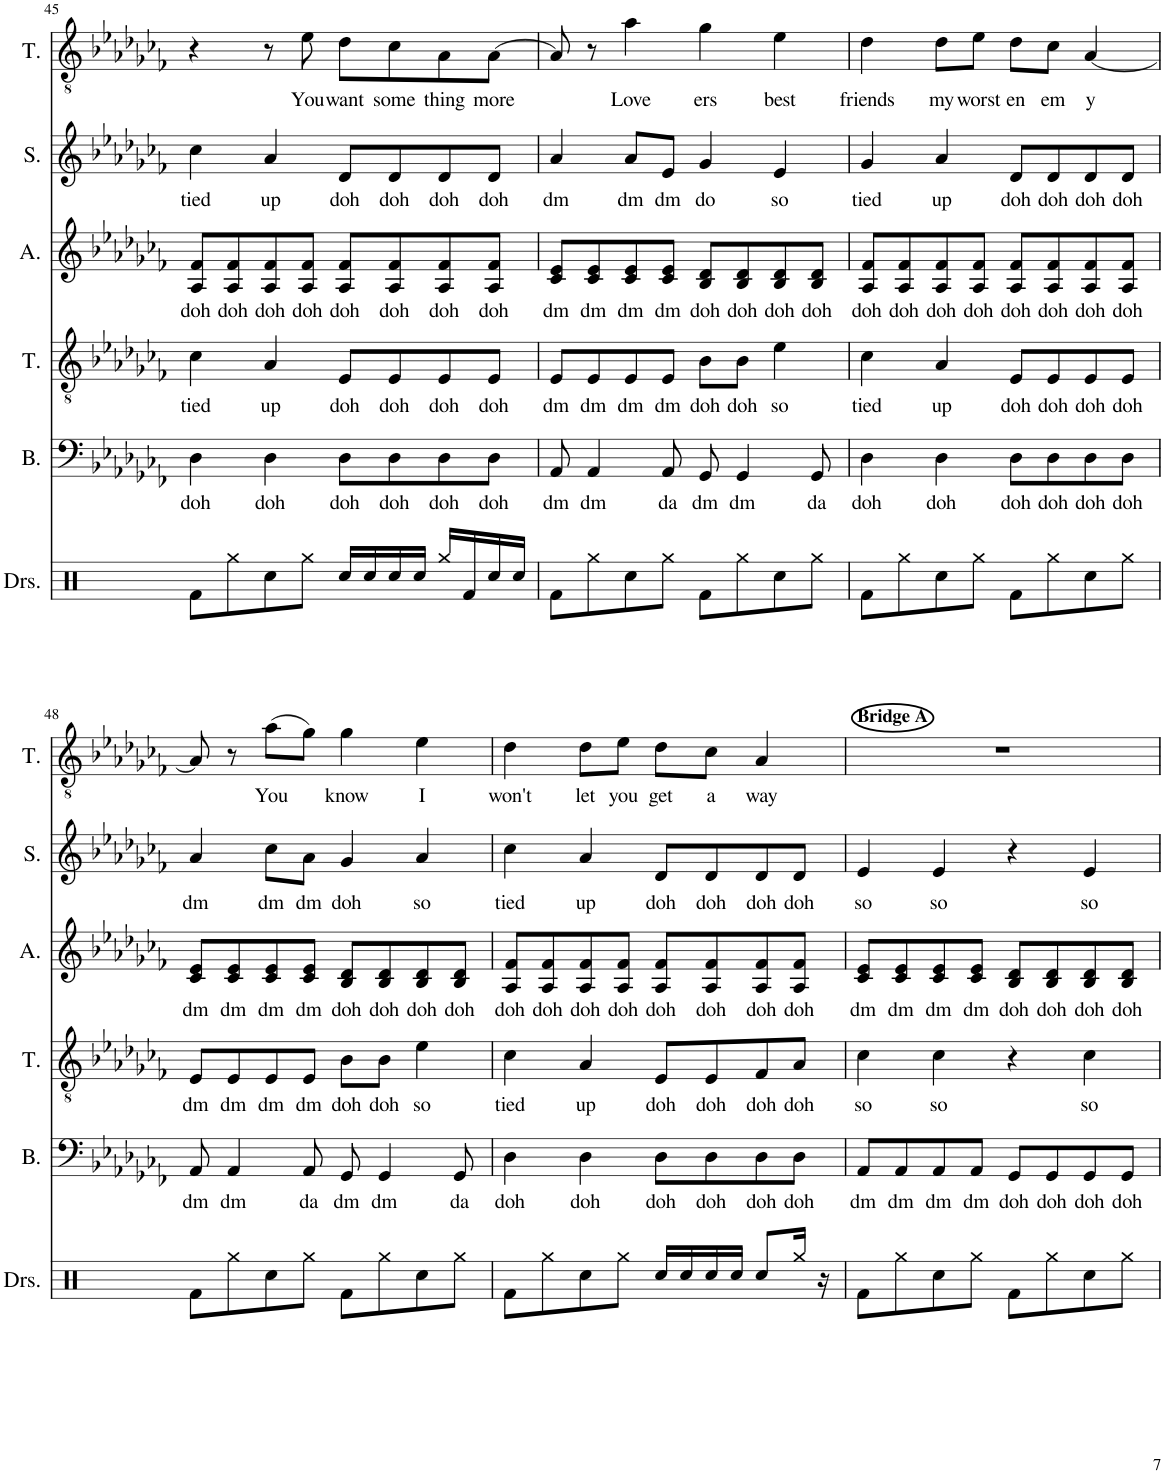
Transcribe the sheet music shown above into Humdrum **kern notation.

**kern	**kern	**text	**kern	**text	**kern	**text	**kern	**text	**kern	**text
*part6	*part5	*part5	*part4	*part4	*part3	*part3	*part2	*part2	*part1	*part1
*staff6	*staff5	*staff5	*staff4	*staff4	*staff3	*staff3	*staff2	*staff2	*staff1	*staff1
*I"Drumset	*I"Bass	*	*I"Tenor	*	*I"Alto	*	*I"Soprano	*	*I"Tenor	*
*I'Drs.	*I'B.	*	*I'T.	*	*I'A.	*	*I'S.	*	*I'T.	*
!!LO:PB:g=z
*clefX	*clefF4	*	*clefGv2	*	*clefG2	*	*clefG2	*	*clefGv2	*
*k[]	*k[b-e-a-d-g-c-f-]	*	*k[b-e-a-d-g-c-f-]	*	*k[b-e-a-d-g-c-f-]	*	*k[b-e-a-d-g-c-f-]	*	*k[b-e-a-d-g-c-f-]	*
*M4/4	*M4/4	*	*M4/4	*	*M4/4	*	*M4/4	*	*M4/4	*
=45	=45	=45	=45	=45	=45	=45	=45	=45	=45	=45
!	!	!LO:LY:b	!	!LO:LY:b	!	!LO:LY:b	!	!LO:LY:b	!	!
8Rf\L	4D-\	doh	4c-\	tied	8A-/ 8f-/L	doh	4cc-\	tied	4r	.
!	!	!	!	!	!	!LO:LY:b	!	!	!	!
8Rgg\	.	.	.	.	8A-/ 8f-/	doh	.	.	.	.
!	!	!LO:LY:b	!	!LO:LY:b	!	!LO:LY:b	!	!LO:LY:b	!	!
8Rcc\	4D-\	doh	4A-/	up	8A-/ 8f-/	doh	4a-/	up	8r	.
!	!	!	!	!	!	!LO:LY:b	!	!	!	!LO:LY:b
8Rgg\J	.	.	.	.	8A-/ 8f-/J	doh	.	.	8e-\	You
!	!	!LO:LY:b	!	!LO:LY:b	!	!LO:LY:b	!	!LO:LY:b	!	!LO:LY:b
16Rcc/LL	8D-\L	doh	8E-/L	doh	8A-/ 8f-/L	doh	8d-/L	doh	8d-\L	want
16Rcc/	.	.	.	.	.	.	.	.	.	.
!	!	!LO:LY:b	!	!LO:LY:b	!	!LO:LY:b	!	!LO:LY:b	!	!LO:LY:b
16Rcc/	8D-\	doh	8E-/	doh	8A-/ 8f-/	doh	8d-/	doh	8c-\	some
16Rcc/JJ	.	.	.	.	.	.	.	.	.	.
!	!	!LO:LY:b	!	!LO:LY:b	!	!LO:LY:b	!	!LO:LY:b	!	!LO:LY:b
16Rgg/LL	8D-\	doh	8E-/	doh	8A-/ 8f-/	doh	8d-/	doh	8A-\	thing
16Rf/	.	.	.	.	.	.	.	.	.	.
!	!	!LO:LY:b	!	!LO:LY:b	!	!LO:LY:b	!	!LO:LY:b	!	!LO:LY:b
16Rcc/	8D-\J	doh	8E-/J	doh	8A-/ 8f-/J	doh	8d-/J	doh	[8A-\J	more
16Rcc/JJ	.	.	.	.	.	.	.	.	.	.
=46	=46	=46	=46	=46	=46	=46	=46	=46	=46	=46
!	!	!LO:LY:b	!	!LO:LY:b	!	!LO:LY:b	!	!LO:LY:b	!	!
8Rf\L	8AA-/	dm	8E-/L	dm	8c-/ 8e-/L	dm	4a-/	dm	8A-/]	.
!	!	!LO:LY:b	!	!LO:LY:b	!	!LO:LY:b	!	!	!	!
8Rgg\	4AA-/	dm	8E-/	dm	8c-/ 8e-/	dm	.	.	8r	.
!	!	!	!	!LO:LY:b	!	!LO:LY:b	!	!LO:LY:b	!	!LO:LY:b
8Rcc\	.	.	8E-/	dm	8c-/ 8e-/	dm	8a-/L	dm	4a-\	Love
!	!	!LO:LY:b	!	!LO:LY:b	!	!LO:LY:b	!	!LO:LY:b	!	!
8Rgg\J	8AA-/	da	8E-/J	dm	8c-/ 8e-/J	dm	8e-/J	dm	.	.
!	!	!LO:LY:b	!	!LO:LY:b	!	!LO:LY:b	!	!LO:LY:b	!	!LO:LY:b
8Rf\L	8GG-/	dm	8B-\L	doh	8B-/ 8d-/L	doh	4g-/	do	4g-\	ers
!	!	!LO:LY:b	!	!LO:LY:b	!	!LO:LY:b	!	!	!	!
8Rgg\	4GG-/	dm	8B-\J	doh	8B-/ 8d-/	doh	.	.	.	.
!	!	!	!	!LO:LY:b	!	!LO:LY:b	!	!LO:LY:b	!	!LO:LY:b
8Rcc\	.	.	4e-\	so	8B-/ 8d-/	doh	4e-/	so	4e-\	best
!	!	!LO:LY:b	!	!	!	!LO:LY:b	!	!	!	!
8Rgg\J	8GG-/	da	.	.	8B-/ 8d-/J	doh	.	.	.	.
=47	=47	=47	=47	=47	=47	=47	=47	=47	=47	=47
!	!	!LO:LY:b	!	!LO:LY:b	!	!LO:LY:b	!	!LO:LY:b	!	!LO:LY:b
8Rf\L	4D-\	doh	4c-\	tied	8A-/ 8f-/L	doh	4g-/	tied	4d-\	friends
!	!	!	!	!	!	!LO:LY:b	!	!	!	!
8Rgg\	.	.	.	.	8A-/ 8f-/	doh	.	.	.	.
!	!	!LO:LY:b	!	!LO:LY:b	!	!LO:LY:b	!	!LO:LY:b	!	!LO:LY:b
8Rcc\	4D-\	doh	4A-/	up	8A-/ 8f-/	doh	4a-/	up	8d-\L	my
!	!	!	!	!	!	!LO:LY:b	!	!	!	!LO:LY:b
8Rgg\J	.	.	.	.	8A-/ 8f-/J	doh	.	.	8e-\J	worst
!	!	!LO:LY:b	!	!LO:LY:b	!	!LO:LY:b	!	!LO:LY:b	!	!LO:LY:b
8Rf\L	8D-\L	doh	8E-/L	doh	8A-/ 8f-/L	doh	8d-/L	doh	8d-\L	en
!	!	!LO:LY:b	!	!LO:LY:b	!	!LO:LY:b	!	!LO:LY:b	!	!LO:LY:b
8Rgg\	8D-\	doh	8E-/	doh	8A-/ 8f-/	doh	8d-/	doh	8c-\J	em
!	!	!LO:LY:b	!	!LO:LY:b	!	!LO:LY:b	!	!LO:LY:b	!	!LO:LY:b
8Rcc\	8D-\	doh	8E-/	doh	8A-/ 8f-/	doh	8d-/	doh	[4A-/	y
!	!	!LO:LY:b	!	!LO:LY:b	!	!LO:LY:b	!	!LO:LY:b	!	!
8Rgg\J	8D-\J	doh	8E-/J	doh	8A-/ 8f-/J	doh	8d-/J	doh	.	.
!!LO:LB:g=z
=48	=48	=48	=48	=48	=48	=48	=48	=48	=48	=48
!	!	!LO:LY:b	!	!LO:LY:b	!	!LO:LY:b	!	!LO:LY:b	!	!
8Rf\L	8AA-/	dm	8E-/L	dm	8c-/ 8e-/L	dm	4a-/	dm	8A-/]	.
!	!	!LO:LY:b	!	!LO:LY:b	!	!LO:LY:b	!	!	!	!
8Rgg\	4AA-/	dm	8E-/	dm	8c-/ 8e-/	dm	.	.	8r	.
!	!	!	!	!LO:LY:b	!	!LO:LY:b	!	!LO:LY:b	!	!LO:LY:b
8Rcc\	.	.	8E-/	dm	8c-/ 8e-/	dm	8cc-\L	dm	(8a-\L	You
!	!	!LO:LY:b	!	!LO:LY:b	!	!LO:LY:b	!	!LO:LY:b	!	!
8Rgg\J	8AA-/	da	8E-/J	dm	8c-/ 8e-/J	dm	8a-\J	dm	8g-\J)	.
!	!	!LO:LY:b	!	!LO:LY:b	!	!LO:LY:b	!	!LO:LY:b	!	!LO:LY:b
8Rf\L	8GG-/	dm	8B-\L	doh	8B-/ 8d-/L	doh	4g-/	doh	4g-\	know
!	!	!LO:LY:b	!	!LO:LY:b	!	!LO:LY:b	!	!	!	!
8Rgg\	4GG-/	dm	8B-\J	doh	8B-/ 8d-/	doh	.	.	.	.
!	!	!	!	!LO:LY:b	!	!LO:LY:b	!	!LO:LY:b	!	!LO:LY:b
8Rcc\	.	.	4e-\	so	8B-/ 8d-/	doh	4a-/	so	4e-\	I
!	!	!LO:LY:b	!	!	!	!LO:LY:b	!	!	!	!
8Rgg\J	8GG-/	da	.	.	8B-/ 8d-/J	doh	.	.	.	.
=49	=49	=49	=49	=49	=49	=49	=49	=49	=49	=49
!	!	!LO:LY:b	!	!LO:LY:b	!	!LO:LY:b	!	!LO:LY:b	!	!LO:LY:b
8Rf\L	4D-\	doh	4c-\	tied	8A-/ 8f-/L	doh	4cc-\	tied	4d-\	won't
!	!	!	!	!	!	!LO:LY:b	!	!	!	!
8Rgg\	.	.	.	.	8A-/ 8f-/	doh	.	.	.	.
!	!	!LO:LY:b	!	!LO:LY:b	!	!LO:LY:b	!	!LO:LY:b	!	!LO:LY:b
8Rcc\	4D-\	doh	4A-/	up	8A-/ 8f-/	doh	4a-/	up	8d-\L	let
!	!	!	!	!	!	!LO:LY:b	!	!	!	!LO:LY:b
8Rgg\J	.	.	.	.	8A-/ 8f-/J	doh	.	.	8e-\J	you
!	!	!LO:LY:b	!	!LO:LY:b	!	!LO:LY:b	!	!LO:LY:b	!	!LO:LY:b
16Rcc/LL	8D-\L	doh	8E-/L	doh	8A-/ 8f-/L	doh	8d-/L	doh	8d-\L	get
16Rcc/	.	.	.	.	.	.	.	.	.	.
!	!	!LO:LY:b	!	!LO:LY:b	!	!LO:LY:b	!	!LO:LY:b	!	!LO:LY:b
16Rcc/	8D-\	doh	8E-/	doh	8A-/ 8f-/	doh	8d-/	doh	8c-\J	a
16Rcc/JJ	.	.	.	.	.	.	.	.	.	.
!	!	!LO:LY:b	!	!LO:LY:b	!	!LO:LY:b	!	!LO:LY:b	!	!LO:LY:b
8Rcc/L	8D-\	doh	8F-/	doh	8A-/ 8f-/	doh	8d-/	doh	4A-/	way
!	!	!LO:LY:b	!	!LO:LY:b	!	!LO:LY:b	!	!LO:LY:b	!	!
16Rgg/Jk	8D-\J	doh	8A-/J	doh	8A-/ 8f-/J	doh	8d-/J	doh	.	.
16r	.	.	.	.	.	.	.	.	.	.
=50	=50	=50	=50	=50	=50	=50	=50	=50	=50	=50
!	!	!	!	!	!	!	!	!	!LO:TX:a:B:t=Bridge A	!
!	!	!LO:LY:b	!	!LO:LY:b	!	!LO:LY:b	!	!LO:LY:b	!	!
8Rf\L	8AA-/L	dm	4c-\	so	8c-/ 8e-/L	dm	4e-/	so	1r	.
!	!	!LO:LY:b	!	!	!	!LO:LY:b	!	!	!	!
8Rgg\	8AA-/	dm	.	.	8c-/ 8e-/	dm	.	.	.	.
!	!	!LO:LY:b	!	!LO:LY:b	!	!LO:LY:b	!	!LO:LY:b	!	!
8Rcc\	8AA-/	dm	4c-\	so	8c-/ 8e-/	dm	4e-/	so	.	.
!	!	!LO:LY:b	!	!	!	!LO:LY:b	!	!	!	!
8Rgg\J	8AA-/J	dm	.	.	8c-/ 8e-/J	dm	.	.	.	.
!	!	!LO:LY:b	!	!	!	!LO:LY:b	!	!	!	!
8Rf\L	8GG-/L	doh	4r	.	8B-/ 8d-/L	doh	4r	.	.	.
!	!	!LO:LY:b	!	!	!	!LO:LY:b	!	!	!	!
8Rgg\	8GG-/	doh	.	.	8B-/ 8d-/	doh	.	.	.	.
!	!	!LO:LY:b	!	!LO:LY:b	!	!LO:LY:b	!	!LO:LY:b	!	!
8Rcc\	8GG-/	doh	4c-\	so	8B-/ 8d-/	doh	4e-/	so	.	.
!	!	!LO:LY:b	!	!	!	!LO:LY:b	!	!	!	!
8Rgg\J	8GG-/J	doh	.	.	8B-/ 8d-/J	doh	.	.	.	.
=	=	=	=	=	=	=	=	=	=	=
*-	*-	*-	*-	*-	*-	*-	*-	*-	*-	*-
